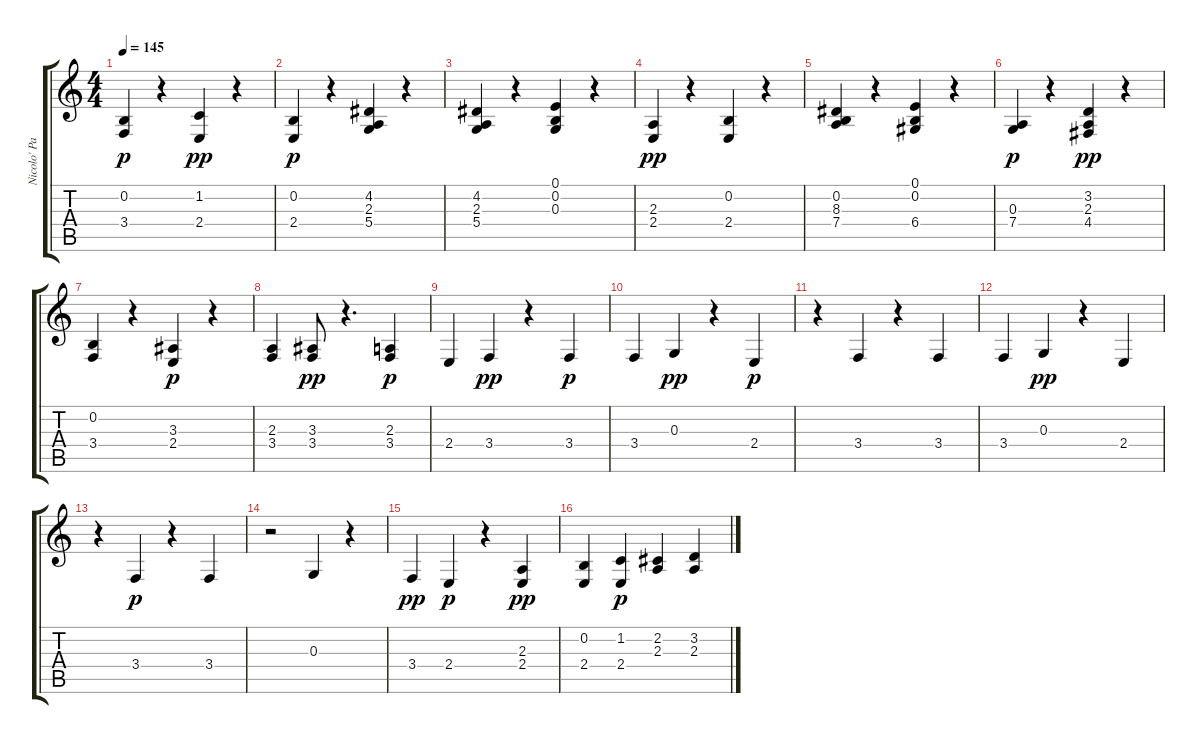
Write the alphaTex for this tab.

\track ("Nicolo' Paganini" "Nicolo' Pa") {instrument acousticgrandpiano}
\staff {score tabs}
\tuning (E4 B3 G3 D3 A2 E2) {hide}
\ts (4 4)
\tempo 145
\clef g2
\ks c
(0.2 3.4).4{dy p} r.4 (1.2 2.4).4{dy pp} r.4 |
(0.2 2.4).4{dy p} r.4 (4.2 2.3 5.4).4 r.4 |
(4.2 2.3 5.4).4 r.4 (0.1 0.2 0.3).4 r.4 |
(2.3 2.4).4{dy pp} r.4 (0.2 2.4).4 r.4 |
(0.2 8.3 7.4).4 r.4 (0.1 0.2 6.4).4 r.4 |
(0.3 7.4).4{dy p} r.4 (3.2 2.3 4.4).4{dy pp} r.4 |
(0.2 3.4).4 r.4 (3.3 2.4).4{dy p} r.4 |
(2.3 3.4).4 (3.3 3.4).8{dy pp} r.4{d} (2.3 3.4).4{dy p} |
2.4.4 3.4.4{dy pp} r.4 3.4.4{dy p} |
3.4.4 0.3.4{dy pp} r.4 2.4.4{dy p} |
r.4 3.4.4 r.4 3.4.4 |
3.4.4 0.3.4{dy pp} r.4 2.4.4 |
r.4 3.4.4{dy p} r.4 3.4.4 |
r.2 0.3.4 r.4 |
3.4.4{dy pp} 2.4.4{dy p} r.4 (2.3 2.4).4{dy pp} |
(0.2 2.4).4 (1.2 2.4).4{dy p} (2.2 2.3).4 (3.2 2.3).4
